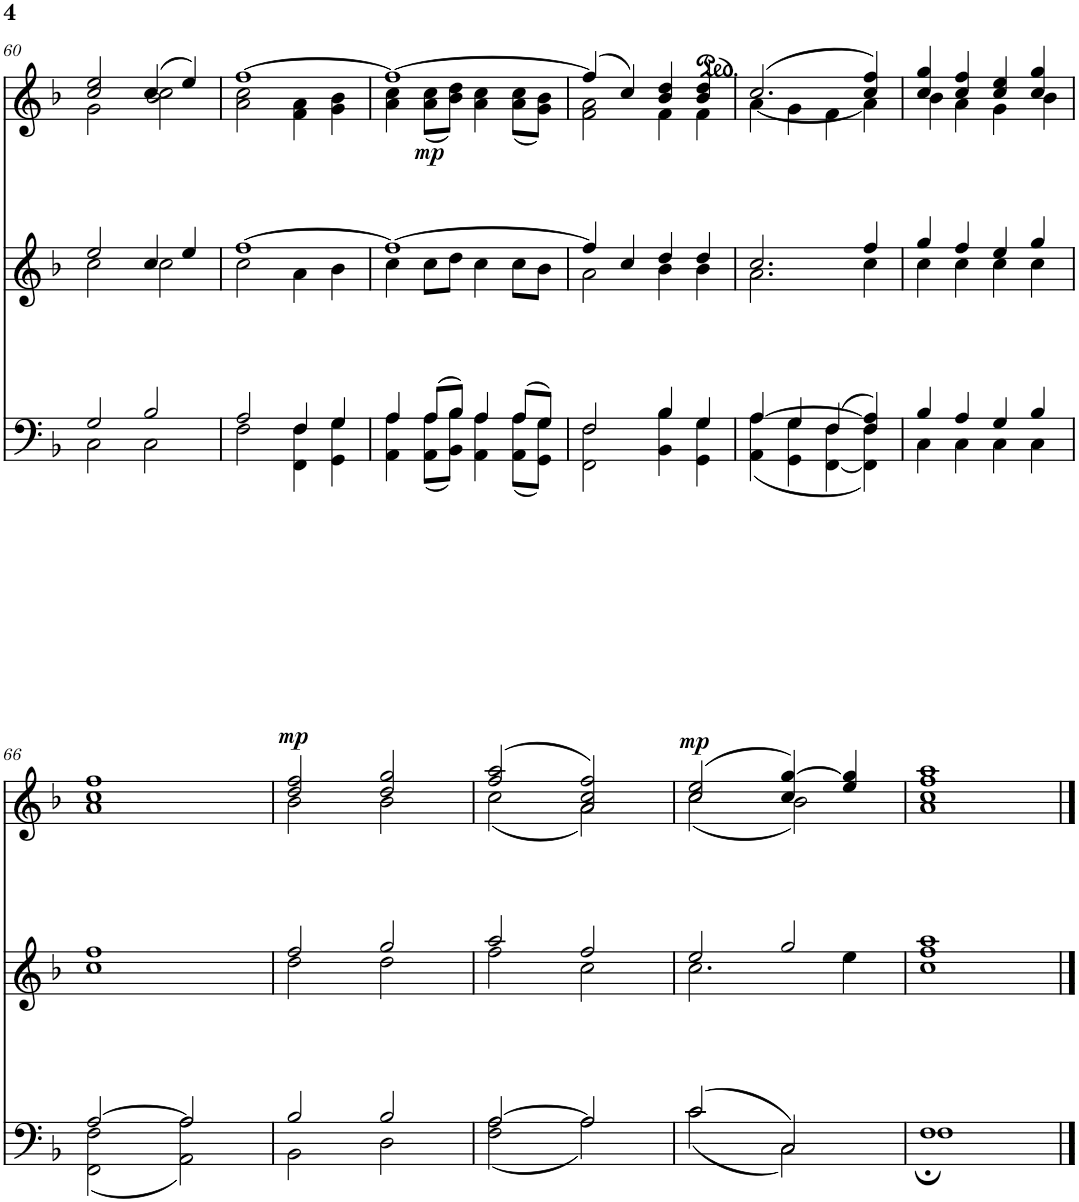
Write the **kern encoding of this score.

**kern	**kern	**kern	**dynam
*part3	*part2	*part1	*part1
*staff3	*staff2	*staff1	*staff1
*I"T Б	*I"C A	*I"A Solo	*
!!LO:PB:g=z
*clefF4	*clefG2	*clefG2	*
*k[b-]	*k[b-]	*k[b-]	*
*M2/2	*M2/2	*M2/2	*
*met(c|)	*met(c|)	*met(c|)	*
=60	=60	=60	=60
*^	*^	*^	*
2G/	2C\	2ee/	2cc\	2cc/ 2ee/	2g\	.
2B-/	2C\	4cc/	2cc\	(>4cc/	2b-\ 2cc\	.
.	.	4ee/	.	4ee/)	.	.
=61	=61	=61	=61	=61	=61	=61
2A/	2F\	[>1ff	2cc\	[>1ff	2a\ 2cc\	.
4F/	4FF\ 4F\	.	4a\	.	4f\ 4a\	.
4G/	4GG\ 4G\	.	4b-\	.	4g\ 4b-\	.
=62	=62	=62	=62	=62	=62	=62
4A/	4AA\ 4A\	1ff_	4cc\	1ff_	4a\ 4cc\	.
!	!	!	!	!	!	!LO:DY:b
(>8A/L	(<8AA\ 8A\L	.	8cc\L	.	(<8a\ 8cc\L	mp
8B-/J)	8BB-\ 8B-\J)	.	8dd\J	.	8b-\ 8dd\J)	.
4A/	4AA\ 4A\	.	4cc\	.	4a\ 4cc\	.
(>8A/L	(<8AA\ 8A\L	.	8cc\L	.	(<8a\ 8cc\L	.
8G/J)	8GG\ 8G\J)	.	8b-\J	.	8g\ 8b-\J)	.
=63	=63	=63	=63	=63	=63	=63
2F/	2FF\ 2F\	4ff/]	2a\	(>4ff/]	2f\ 2a\	.
.	.	4cc/	.	4cc/)	.	.
4B-/	4BB-\ 4B-\	4dd/	4b-\	4b-/ 4dd/	4f\	.
4G/	4GG\ 4G\	4dd/	4b-\	4b-/ 4dd/	4f\	.
=64	=64	=64	=64	=64	=64	=64
[>4A/	(<4AA\ 4A\	2.cc/	2.a\	(>2.cc/	[<4a\	.
4G/	4GG\ 4G\	.	.	.	4g\	.
(>4F/	[<4FF\ 4F\	.	.	.	4f\	.
4F/ 4A/])	4FF\] 4F\)	4ff/	4cc\	4cc/ 4ff/)	4a\]	.
=65	=65	=65	=65	=65	=65	=65
4B-/	4C\	4gg/	4cc\	4cc/ 4gg/	4b-\	.
4A/	4C\	4ff/	4cc\	4cc/ 4ff/	4a\	.
4G/	4C\	4ee/	4cc\	4cc/ 4ee/	4g\	.
4B-/	4C\	4gg/	4cc\	4cc/ 4gg/	4b-\	.
!!LO:LB:g=z	!!
=66	=66	=66	=66	=66	=66	=66
[>2A/	(<2FF\ 2F\	1ff	1cc	1ff	1a 1cc	.
2A/]	2AA\ 2A\)	.	.	.	.	.
=67	=67	=67	=67	=67	=67	=67
!	!	!	!	!	!	!LO:DY:a
2B-/	2BB-\	2ff/	2dd\	2dd/ 2ff/	2b-\	mp
2B-/	2D\	2gg/	2dd\	2dd/ 2gg/	2b-\	.
=68	=68	=68	=68	=68	=68	=68
[>2A/	(<2F\ 2A\	2aa/	2ff\	(>2ff/ 2aa/	(<2cc\	.
2A/]	2A\)	2ff/	2cc\	2a/ 2cc/ 2ff/)	2a\)	.
=69	=69	=69	=69	=69	=69	=69
!	!	!	!	!	!	!LO:DY:a
(>2c/	(<2c\	2ee/	2.cc\	(>2cc/ 2ee/	(<2cc\	mp
2C/)	2C\)	2gg/	.	4cc/ [>4gg/)	2b-\)	.
.	.	.	4ee\	4ee/ 4gg/]	.	.
=70	=70	=70	=70	=70	=70	=70
1F;	1F	1ff 1aa	1cc	1ff 1aa	1a 1cc	.
*v	*v	*	*	*v	*v	*
*	*v	*v	*	*
==	==	==	==
*-	*-	*-	*-
